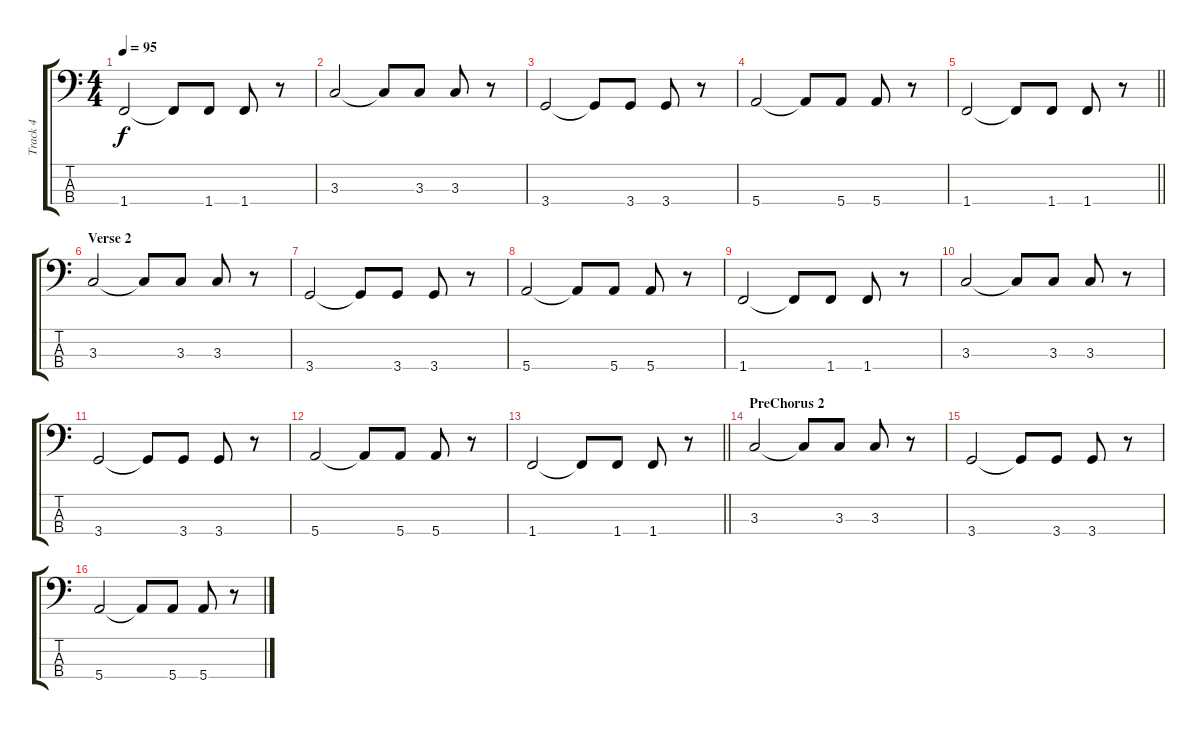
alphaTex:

\track ("Track 4" "Track 4") {instrument electricbassfinger}
\staff {score tabs}
\tuning (G2 D2 A1 E1) {hide}
\ts (4 4)
\tempo 95
\clef f4
\ks c
1.4.2{dy f} 1.4{t}.8 1.4.8 1.4.8 r.8 |
3.3.2 3.3{t}.8 3.3.8 3.3.8 r.8 |
3.4.2 3.4{t}.8 3.4.8 3.4.8 r.8 |
5.4.2 5.4{t}.8 5.4.8 5.4.8 r.8 |
\barLineRight lightlight
1.4.2 1.4{t}.8 1.4.8 1.4.8 r.8 |
\section ("" "Verse 2")
3.3.2 3.3{t}.8 3.3.8 3.3.8 r.8 |
3.4.2 3.4{t}.8 3.4.8 3.4.8 r.8 |
5.4.2 5.4{t}.8 5.4.8 5.4.8 r.8 |
1.4.2 1.4{t}.8 1.4.8 1.4.8 r.8 |
3.3.2 3.3{t}.8 3.3.8 3.3.8 r.8 |
3.4.2 3.4{t}.8 3.4.8 3.4.8 r.8 |
5.4.2 5.4{t}.8 5.4.8 5.4.8 r.8 |
\barLineRight lightlight
1.4.2 1.4{t}.8 1.4.8 1.4.8 r.8 |
\section ("" "PreChorus 2")
3.3.2 3.3{t}.8 3.3.8 3.3.8 r.8 |
3.4.2 3.4{t}.8 3.4.8 3.4.8 r.8 |
5.4.2 5.4{t}.8 5.4.8 5.4.8 r.8
